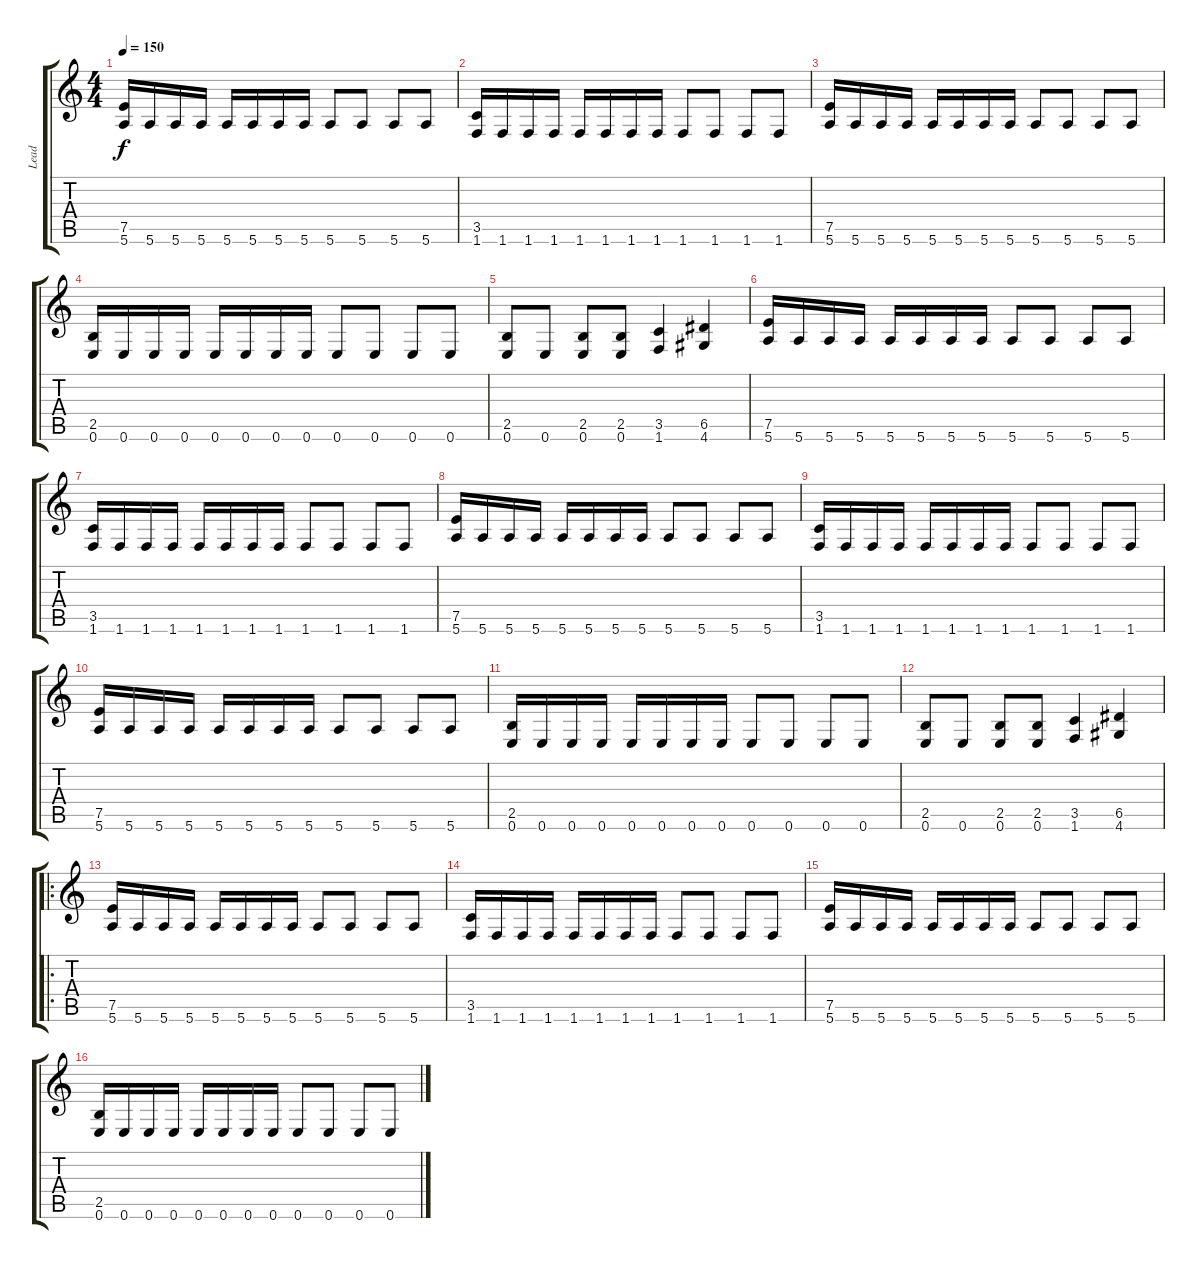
\track ("Lead" "Lead") {instrument distortionguitar}
\staff {score tabs}
\tuning (E4 B3 G3 D3 A2 E2) {hide}
\ts (4 4)
\tempo 150
\clef g2
\ks c
(7.5 5.6).16{dy f instrument distortionguitar} 5.6.16 5.6.16 5.6.16 5.6.16 5.6.16 5.6.16 5.6.16 5.6.8 5.6.8 5.6.8 5.6.8 |
(3.5 1.6).16 1.6.16 1.6.16 1.6.16 1.6.16 1.6.16 1.6.16 1.6.16 1.6.8 1.6.8 1.6.8 1.6.8 |
(7.5 5.6).16 5.6.16 5.6.16 5.6.16 5.6.16 5.6.16 5.6.16 5.6.16 5.6.8 5.6.8 5.6.8 5.6.8 |
(2.5 0.6).16 0.6.16 0.6.16 0.6.16 0.6.16 0.6.16 0.6.16 0.6.16 0.6.8 0.6.8 0.6.8 0.6.8 |
(2.5 0.6).8 0.6.8 (2.5 0.6).8 (2.5 0.6).8 (3.5 1.6).4 (6.5 4.6).4 |
(7.5 5.6).16 5.6.16 5.6.16 5.6.16 5.6.16 5.6.16 5.6.16 5.6.16 5.6.8 5.6.8 5.6.8 5.6.8 |
(3.5 1.6).16 1.6.16 1.6.16 1.6.16 1.6.16 1.6.16 1.6.16 1.6.16 1.6.8 1.6.8 1.6.8 1.6.8 |
(7.5 5.6).16 5.6.16 5.6.16 5.6.16 5.6.16 5.6.16 5.6.16 5.6.16 5.6.8 5.6.8 5.6.8 5.6.8 |
(3.5 1.6).16 1.6.16 1.6.16 1.6.16 1.6.16 1.6.16 1.6.16 1.6.16 1.6.8 1.6.8 1.6.8 1.6.8 |
(7.5 5.6).16 5.6.16 5.6.16 5.6.16 5.6.16 5.6.16 5.6.16 5.6.16 5.6.8 5.6.8 5.6.8 5.6.8 |
(2.5 0.6).16 0.6.16 0.6.16 0.6.16 0.6.16 0.6.16 0.6.16 0.6.16 0.6.8 0.6.8 0.6.8 0.6.8 |
(2.5 0.6).8 0.6.8 (2.5 0.6).8 (2.5 0.6).8 (3.5 1.6).4 (6.5 4.6).4 |
\ro
(7.5 5.6).16 5.6.16 5.6.16 5.6.16 5.6.16 5.6.16 5.6.16 5.6.16 5.6.8 5.6.8 5.6.8 5.6.8 |
(3.5 1.6).16 1.6.16 1.6.16 1.6.16 1.6.16 1.6.16 1.6.16 1.6.16 1.6.8 1.6.8 1.6.8 1.6.8 |
(7.5 5.6).16 5.6.16 5.6.16 5.6.16 5.6.16 5.6.16 5.6.16 5.6.16 5.6.8 5.6.8 5.6.8 5.6.8 |
(2.5 0.6).16 0.6.16 0.6.16 0.6.16 0.6.16 0.6.16 0.6.16 0.6.16 0.6.8 0.6.8 0.6.8 0.6.8
